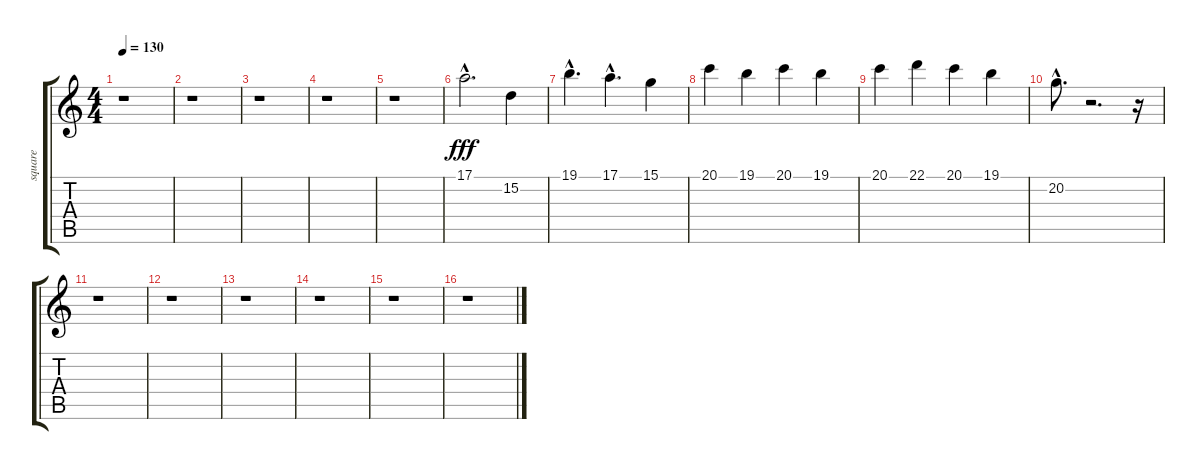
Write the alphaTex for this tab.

\track ("square" "square") {instrument lead1square}
\staff {score tabs}
\tuning (E4 B3 G3 D3 A2 E2) {hide}
\ts (4 4)
\tempo 130
\clef g2
\ks c
r.1{dy fff} |
r.1 |
r.1 |
r.1 |
r.1 |
17.1{hac}.2{d instrument lead1square} 15.2.4 |
19.1{hac}.4{d} 17.1{hac}.4{d} 15.1.4 |
20.1.4 19.1.4 20.1.4 19.1.4 |
20.1.4 22.1.4 20.1.4 19.1.4 |
20.2{hac}.8{d} r.2{d} r.16 |
r.1 |
r.1 |
r.1 |
r.1 |
r.1 |
r.1
